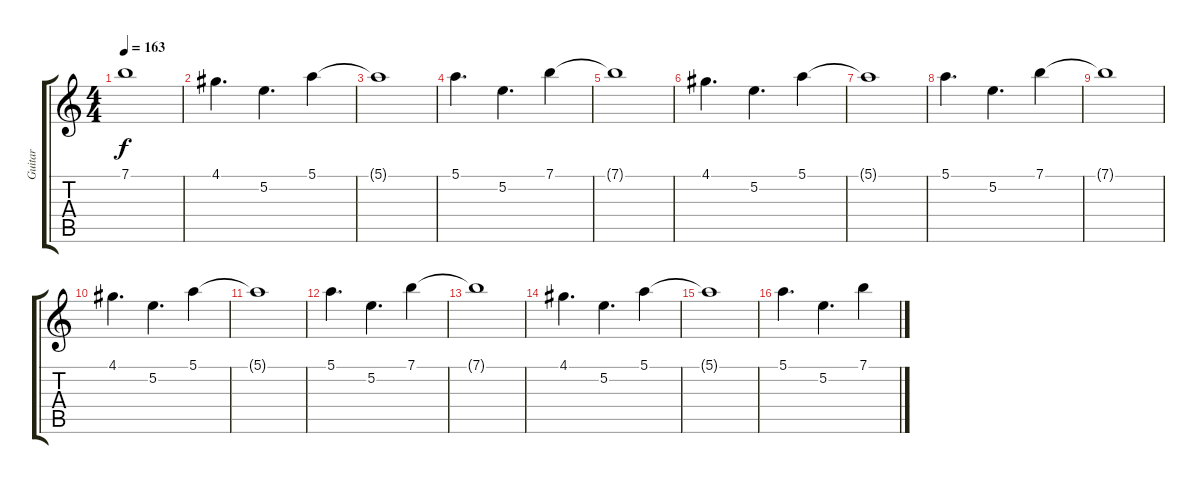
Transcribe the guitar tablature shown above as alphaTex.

\track ("Guitar" "Guitar") {instrument distortionguitar}
\staff {score tabs}
\tuning (E4 B3 G3 D3 A2 E2) {hide}
\ts (4 4)
\tempo 163
\clef g2
\ks c
7.1{t}.1{dy f} |
4.1.4{d} 5.2.4{d} 5.1.4 |
5.1{t}.1 |
5.1.4{d} 5.2.4{d} 7.1.4 |
7.1{t}.1 |
4.1.4{d} 5.2.4{d} 5.1.4 |
5.1{t}.1 |
5.1.4{d} 5.2.4{d} 7.1.4 |
7.1{t}.1 |
4.1.4{d} 5.2.4{d} 5.1.4 |
5.1{t}.1 |
5.1.4{d} 5.2.4{d} 7.1.4 |
7.1{t}.1 |
4.1.4{d} 5.2.4{d} 5.1.4 |
5.1{t}.1 |
5.1.4{d} 5.2.4{d} 7.1.4
